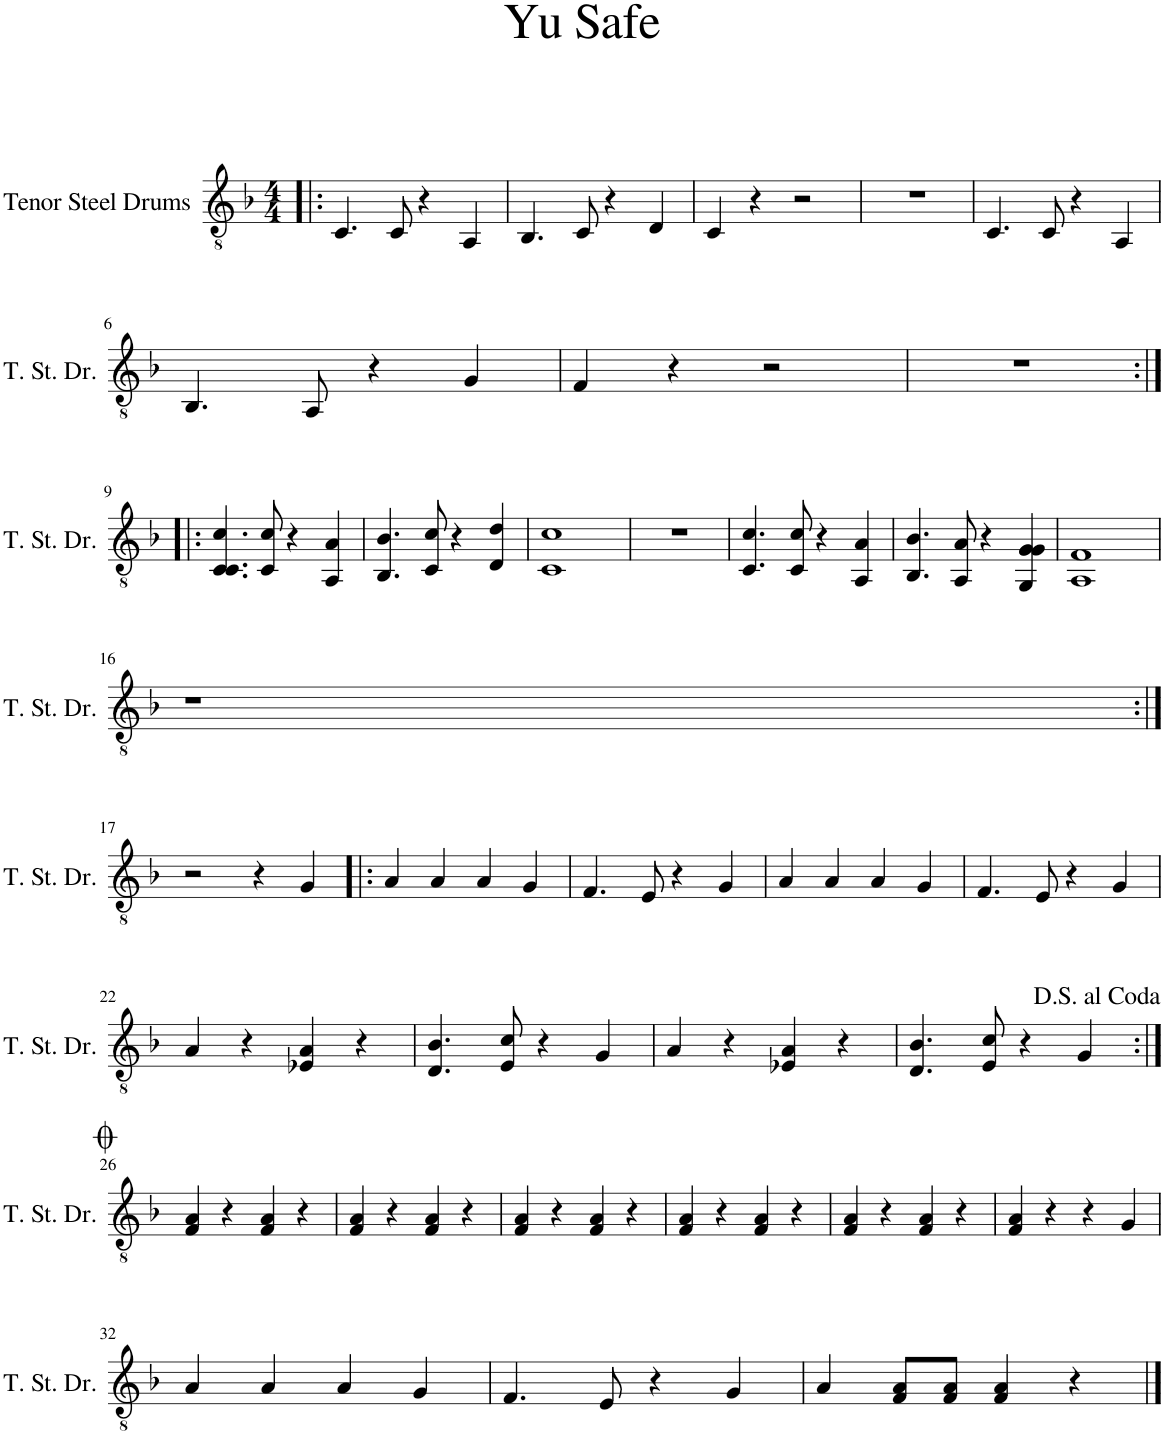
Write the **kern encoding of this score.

**kern
*part1
*staff1
*I"Tenor Steel Drums
*I'T. St. Dr.
*clefGv2
*k[b-]
*M4/4
=1!|:
4.C/
8C/
4r
4AA/
=2
4.BB-/
8C/
4r
4D/
=3
4C/
4r
2r
=4
1r
=5
4.C/
8C/
4r
4AA/
!!LO:LB:g=z
=6
4.BB-/
8AA/
4r
4G/
=7
4F/
4r
2r
=8
1r
!!LO:LB:g=z
=9:|!|:
4.C/ 4.C/ 4.c/
8C/ 8c/
4r
4AA/ 4A/
=10
4.BB-/ 4.B-/
8C/ 8c/
4r
4D/ 4d/
=11
1C 1c
=12
1r
=13
4.C/ 4.c/
8C/ 8c/
4r
4AA/ 4A/
=14
4.BB-/ 4.B-/
8AA/ 8A/
4r
4GG/ 4G/ 4G/ 4G/
=15
1AA 1F
!!LO:LB:g=z
=16
1r
!!LO:LB:g=z
=17:|!
2r
4r
4G/
=18!|:
4A/
4A/
4A/
4G/
=19
4.F/
8E/
4r
4G/
=20
4A/
4A/
4A/
4G/
=21
4.F/
8E/
4r
4G/
!!LO:LB:g=z
=22
4A/
4r
4E-X/ 4A/
4r
=23
4.D/ 4.B-/
8E/ 8c/
4r
4G/
=24
4A/
4r
4E-X/ 4A/
4r
=25
4.D/ 4.B-/
8E/ 8c/
4r
4G/
!!LO:LB:g=z
=26:|!
4F/ 4A/
4r
4F/ 4A/
4r
=27
4F/ 4A/
4r
4F/ 4A/
4r
=28
4F/ 4A/
4r
4F/ 4A/
4r
=29
4F/ 4A/
4r
4F/ 4A/
4r
=30
4F/ 4A/
4r
4F/ 4A/
4r
=31
4F/ 4A/
4r
4r
4G/
!!LO:LB:g=z
=32
4A/
4A/
4A/
4G/
=33
4.F/
8E/
4r
4G/
=34
4A/
8F/ 8A/L
8F/ 8A/J
4F/ 4A/
4r
==
*-
